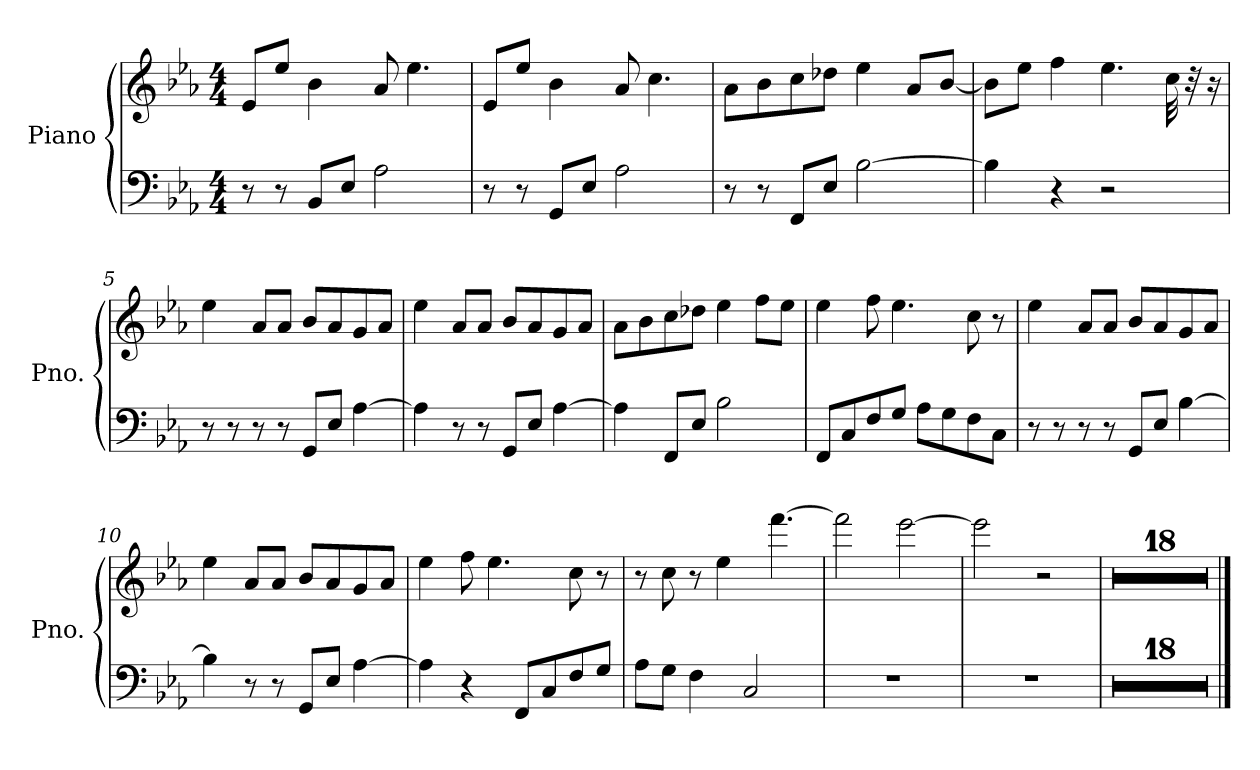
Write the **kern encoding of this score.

**kern	**kern
*part1	*part1
*staff2	*staff1
*I"Piano	*
*I'Pno.	*
*clefF4	*clefG2
*k[b-e-a-]	*k[b-e-a-]
*M4/4	*M4/4
*MM80	*MM80
=1	=1
8r	8e-/L
8r	8ee-/J
8BB-/L	4b-\
8E-/J	.
2A-\	8a-/
.	4.ee-\
=2	=2
8r	8e-/L
8r	8ee-/J
8GG/L	4b-\
8E-/J	.
2A-\	8a-/
.	4.cc\
=3	=3
8r	8a-\L
8r	8b-\
8FF/L	8cc\
8E-/J	8dd-X\J
[2B-\	4ee-\
.	8a-/L
.	[8b-/J
=4	=4
4B-\]	8b-\L]
.	8ee-\J
4r	4ff\
2r	4.ee-\
.	32cc\
.	32r
.	16r
=5	=5
8r	4ee-\
8r	.
8r	8a-/L
8r	8a-/J
8GG/L	8b-/L
8E-/J	8a-/
[4A-\	8g/
.	8a-/J
!!LO:LB:g=z
=6	=6
4A-\]	4ee-\
8r	8a-/L
8r	8a-/J
8GG/L	8b-/L
8E-/J	8a-/
[4A-\	8g/
.	8a-/J
=7	=7
4A-\]	8a-\L
.	8b-\
8FF/L	8cc\
8E-/J	8dd-X\J
2B-\	4ee-\
.	8ff\L
.	8ee-\J
=8	=8
8FF/L	4ee-\
8C/	.
8F/	8ff\
8G/J	4.ee-\
8A-\L	.
8G\	.
8F\	8cc\
8C\J	8r
=9	=9
8r	4ee-\
8r	.
8r	8a-/L
8r	8a-/J
8GG/L	8b-/L
8E-/J	8a-/
[4B-\	8g/
.	8a-/J
=10	=10
4B-\]	4ee-\
8r	8a-/L
8r	8a-/J
8GG/L	8b-/L
8E-/J	8a-/
[4A-\	8g/
.	8a-/J
!!LO:LB:g=z
=11	=11
4A-\]	4ee-\
4r	8ff\
.	4.ee-\
8FF/L	.
8C/	.
8F/	8cc\
8G/J	8r
=12	=12
8A-\L	8r
8G\J	8cc\
4F\	8r
.	4ee-\
2C/	.
.	[4.fff\
=13	=13
1r	2fff\]
.	[2eee-\
=14	=14
1r	2eee-\]
.	2r
=15	=15
1r	1r
=16	=16
1r	1r
=17	=17
1r	1r
=18	=18
1r	1r
=19	=19
1r	1r
=20	=20
1r	1r
=21	=21
1r	1r
=22	=22
1r	1r
=23	=23
1r	1r
!!LO:LB:g=z
=24	=24
1r	1r
=25	=25
1r	1r
=26	=26
1r	1r
=27	=27
1r	1r
=28	=28
1r	1r
=29	=29
1r	1r
=30	=30
1r	1r
=31	=31
1r	1r
=32	=32
1r	1r
==	==
*-	*-
